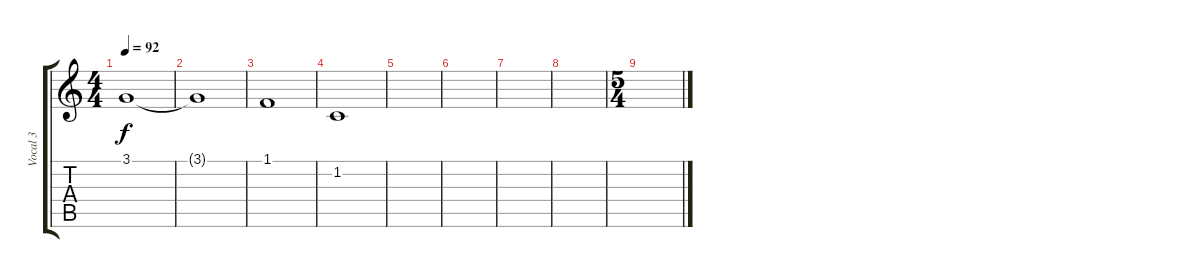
\track ("Vocal 3" "Vocal 3") {instrument clarinet}
\staff {score tabs}
\tuning (E4 B3 G3 D3 A2 E2) {hide}
\ts (4 4)
\tempo 92
\clef g2
\ks c
3.1.1{dy f} |
3.1{t}.1 |
1.1.1 |
1.2.1 |
|
|
|
|
\ts (5 4)
